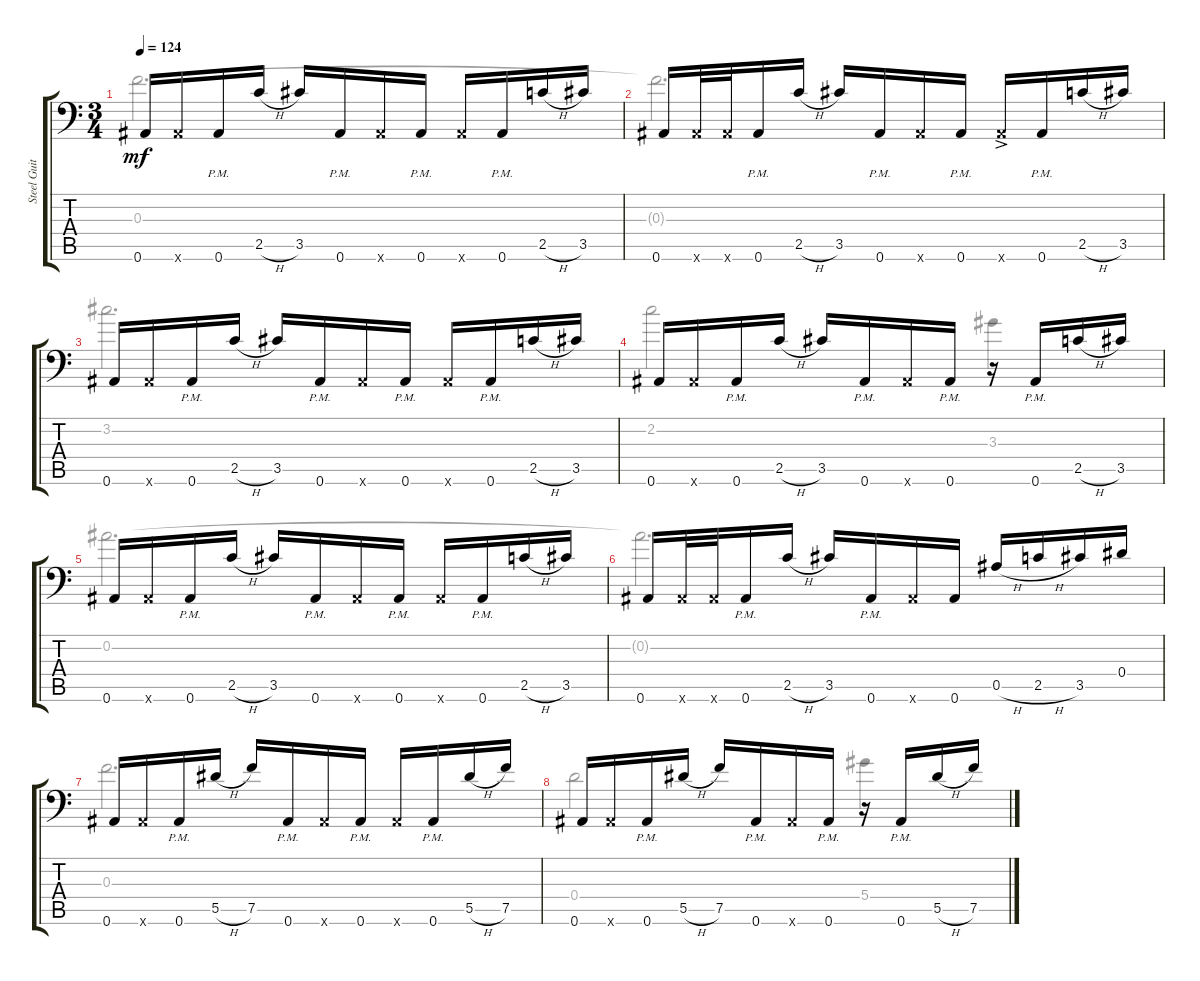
\track ("Steel Guitar" "Steel Guit") {instrument acousticguitarsteel}
\staff {score tabs}
\tuning (Eb4 Bb3 F3 Eb3 Bb2 Bb1) {hide}
\voice
\ts (3 4)
\tempo 124
\clef f4
\ks c
0.6.16{dy mf} 0.6{x}.16 0.6{pm}.16 2.5{h}.16 3.5.16 0.6{pm}.16 0.6{x}.16 0.6{pm}.16 0.6{x}.16 0.6{pm}.16 2.5{h}.16 3.5.16 |
0.6.16 0.6{x}.32 0.6{x}.32 0.6{pm}.16 2.5{h}.16 3.5.16 0.6{pm}.16 0.6{x}.16 0.6{pm}.16 0.6{ac x}.16 0.6{pm}.16 2.5{h}.16 3.5.16 |
0.6.16 0.6{x}.16 0.6{pm}.16 2.5{h}.16 3.5.16 0.6{pm}.16 0.6{x}.16 0.6{pm}.16 0.6{x}.16 0.6{pm}.16 2.5{h}.16 3.5.16 |
0.6.16 0.6{x}.16 0.6{pm}.16 2.5{h}.16 3.5.16 0.6{pm}.16 0.6{x}.16 0.6{pm}.16 r.16 0.6{pm}.16 2.5{h}.16 3.5.16 |
0.6.16 0.6{x}.16 0.6{pm}.16 2.5{h}.16 3.5.16 0.6{pm}.16 0.6{x}.16 0.6{pm}.16 0.6{x}.16 0.6{pm}.16 2.5{h}.16 3.5.16 |
0.6.16 0.6{x}.32 0.6{x}.32 0.6{pm}.16 2.5{h}.16 3.5.16 0.6{pm}.16 0.6{x}.16 0.6.16 0.5{h}.16 2.5{h}.16 3.5.16 0.4.16 |
0.6.16 0.6{x}.16 0.6{pm}.16 5.5{h}.16 7.5.16 0.6{pm}.16 0.6{x}.16 0.6{pm}.16 0.6{x}.16 0.6{pm}.16 5.5{h}.16 7.5.16 |
0.6.16 0.6{x}.16 0.6{pm}.16 5.5{h}.16 7.5.16 0.6{pm}.16 0.6{x}.16 0.6{pm}.16 r.16 0.6{pm}.16 5.5{h}.16 7.5.16
\voice
\clef f4
\ottava regular
\simile none
\ks c
0.3.2{d dy mf} |
0.3{t}.2{d} |
3.2.2{d} |
2.2.2 3.3.4 |
0.2.2{d} |
0.2{t}.2{d} |
0.3.2{d} |
0.4.2 5.4.4
